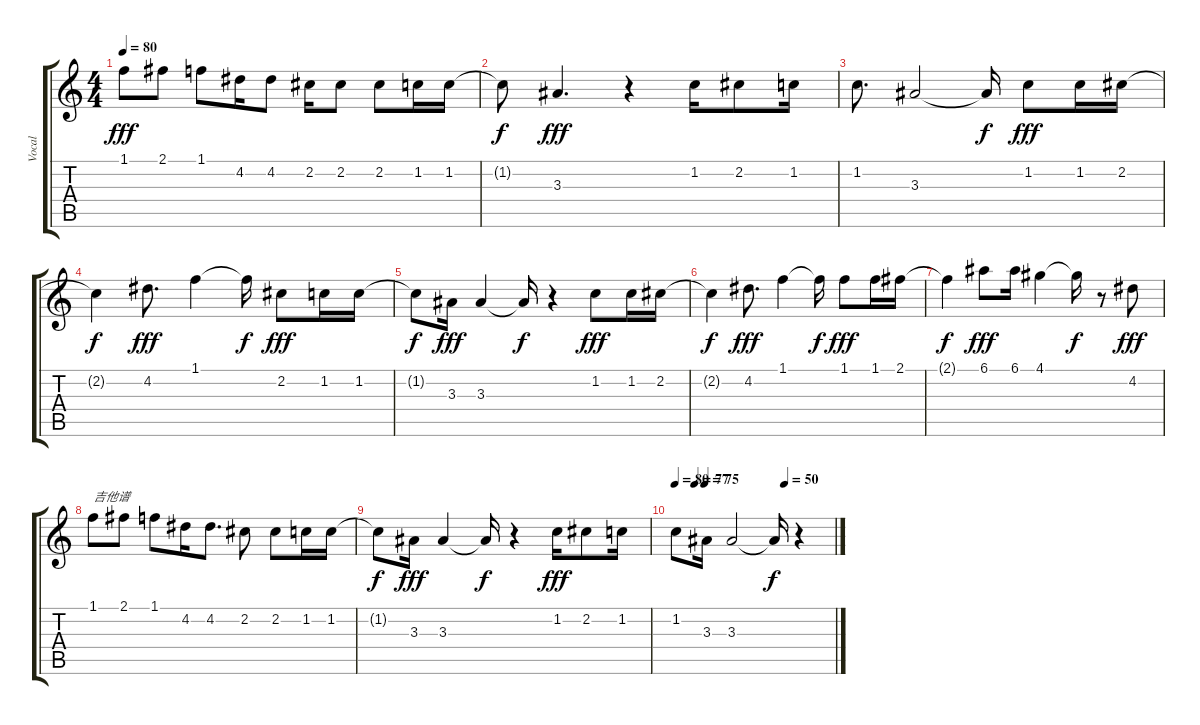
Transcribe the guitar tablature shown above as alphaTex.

\track ("Vocal" "Vocal") {instrument distortionguitar}
\staff {score tabs}
\tuning (E4 B3 G3 D3 A2 E2) {hide}
\ts (4 4)
\tempo 80
\clef g2
\ks c
1.1.8{dy fff} 2.1.8 1.1.8 4.2.16 4.2.8 2.2.16 2.2.8 2.2.8 1.2.16 1.2.16 |
1.2{t}.8{dy f} 3.3.4{d dy fff} r.4 1.2.16 2.2.8 1.2.16 |
1.2.8{d} 3.3.2 3.3{t}.16{dy f} 1.2.8{dy fff} 1.2.16 2.2.16 |
2.2{t}.4{dy f} 4.2.8{d dy fff} 1.1.4 1.1{t}.16{dy f} 2.2.8{dy fff} 1.2.16 1.2.16 |
1.2{t}.8{dy f} 3.3.16{dy fff} 3.3.4 3.3{t}.16{dy f} r.4 1.2.8{dy fff} 1.2.16 2.2.16 |
2.2{t}.4{dy f} 4.2.8{d dy fff} 1.1.4 1.1{t}.16{dy f} 1.1.8{dy fff} 1.1.16 2.1.16 |
2.1{t}.4{dy f} 6.1.8{dy fff} 6.1.16 4.1.4 4.1{t}.16{dy f} r.8 4.2.8{dy fff} |
1.1.8{txt "吉他谱"} 2.1.8 1.1.8 4.2.16 4.2.8{d} 2.2.8 2.2.8 1.2.16 1.2.16 |
1.2{t}.8{dy f} 3.3.16{dy fff} 3.3.4 3.3{t}.16{dy f} r.4 1.2.16{dy fff} 2.2.8 1.2.16 |
\tempo 80
\tempo (77 0.125)
\tempo (75 0.1875)
\tempo (50 0.6875)
1.2.8 3.3.16 3.3.2 3.3{t}.16{dy f} r.4
